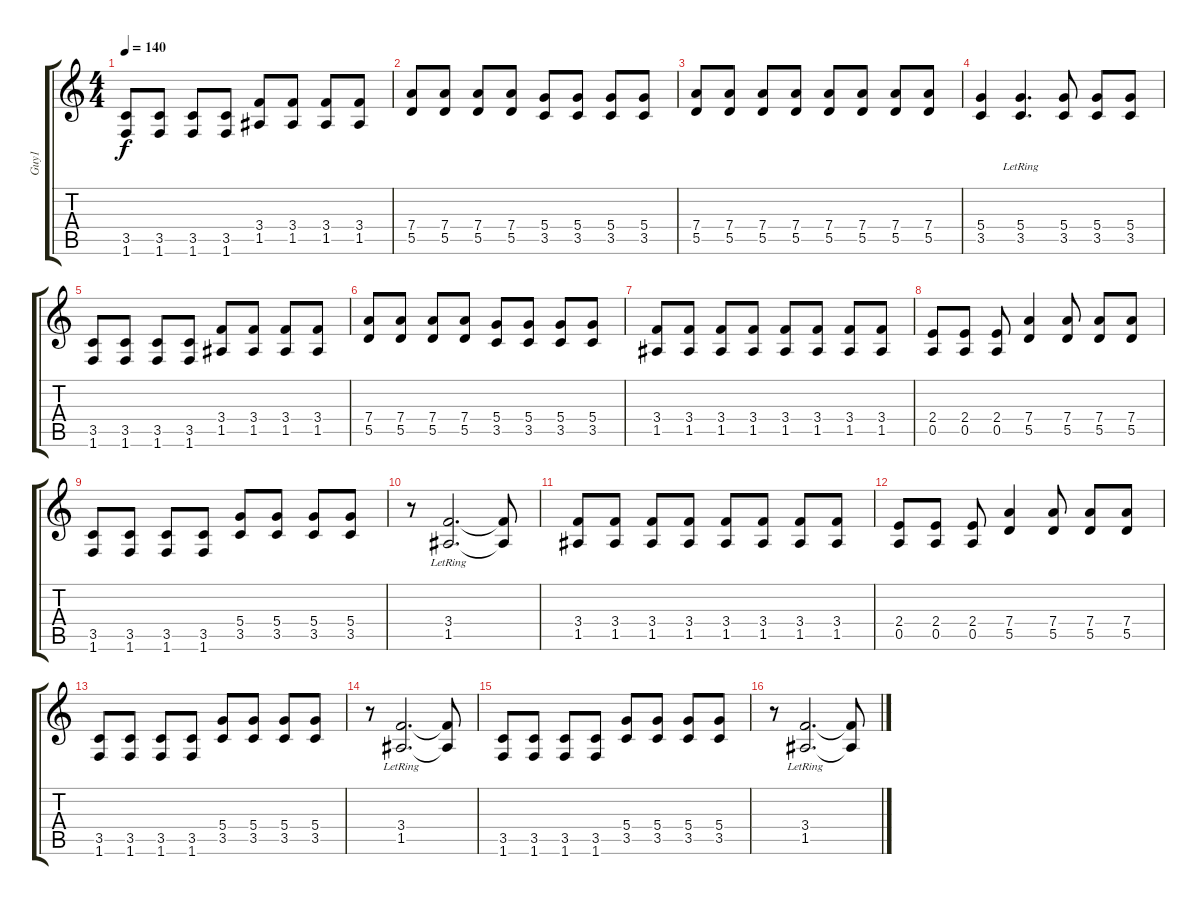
\track ("Guy1" "Guy1") {instrument overdrivenguitar}
\staff {score tabs}
\tuning (E4 B3 G3 D3 A2 E2) {hide}
\ts (4 4)
\tempo 140
\clef g2
\ks c
(3.5 1.6).8{dy f} (3.5 1.6).8 (3.5 1.6).8 (3.5 1.6).8 (3.4 1.5).8 (3.4 1.5).8 (3.4 1.5).8 (3.4 1.5).8 |
(7.4 5.5).8 (7.4 5.5).8 (7.4 5.5).8 (7.4 5.5).8 (5.4 3.5).8 (5.4 3.5).8 (5.4 3.5).8 (5.4 3.5).8 |
(7.4 5.5).8 (7.4 5.5).8 (7.4 5.5).8 (7.4 5.5).8 (7.4 5.5).8 (7.4 5.5).8 (7.4 5.5).8 (7.4 5.5).8 |
(5.4 3.5).4 (5.4 3.5{lr}).4{d} (5.4 3.5).8 (5.4 3.5).8 (5.4 3.5).8 |
(3.5 1.6).8 (3.5 1.6).8 (3.5 1.6).8 (3.5 1.6).8 (3.4 1.5).8 (3.4 1.5).8 (3.4 1.5).8 (3.4 1.5).8 |
(7.4 5.5).8 (7.4 5.5).8 (7.4 5.5).8 (7.4 5.5).8 (5.4 3.5).8 (5.4 3.5).8 (5.4 3.5).8 (5.4 3.5).8 |
(3.4 1.5).8 (3.4 1.5).8 (3.4 1.5).8 (3.4 1.5).8 (3.4 1.5).8 (3.4 1.5).8 (3.4 1.5).8 (3.4 1.5).8 |
(2.4 0.5).8 (2.4 0.5).8 (2.4 0.5).8 (7.4 5.5).4 (7.4 5.5).8 (7.4 5.5).8 (7.4 5.5).8 |
(3.5 1.6).8 (3.5 1.6).8 (3.5 1.6).8 (3.5 1.6).8 (5.4 3.5).8 (5.4 3.5).8 (5.4 3.5).8 (5.4 3.5).8 |
r.8 (3.4{lr} 1.5).2{d} (3.4{t} 1.5{t}).8 |
(3.4 1.5).8 (3.4 1.5).8 (3.4 1.5).8 (3.4 1.5).8 (3.4 1.5).8 (3.4 1.5).8 (3.4 1.5).8 (3.4 1.5).8 |
(2.4 0.5).8 (2.4 0.5).8 (2.4 0.5).8 (7.4 5.5).4 (7.4 5.5).8 (7.4 5.5).8 (7.4 5.5).8 |
(3.5 1.6).8 (3.5 1.6).8 (3.5 1.6).8 (3.5 1.6).8 (5.4 3.5).8 (5.4 3.5).8 (5.4 3.5).8 (5.4 3.5).8 |
r.8 (3.4{lr} 1.5).2{d} (3.4{t} 1.5{t}).8 |
(3.5 1.6).8 (3.5 1.6).8 (3.5 1.6).8 (3.5 1.6).8 (5.4 3.5).8 (5.4 3.5).8 (5.4 3.5).8 (5.4 3.5).8 |
r.8 (3.4{lr} 1.5).2{d} (3.4{t} 1.5{t}).8
